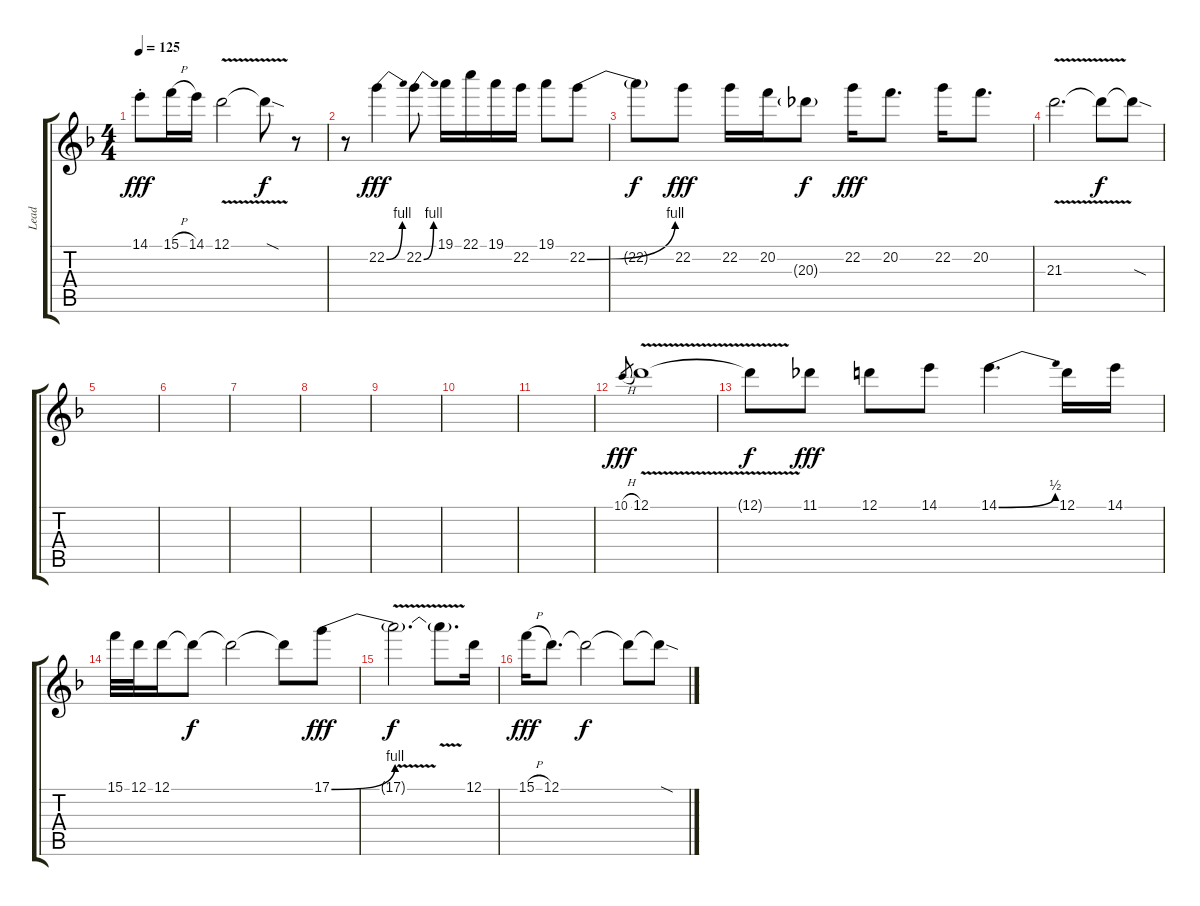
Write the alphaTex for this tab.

\track ("Lead" "Lead") {instrument overdrivenguitar}
\staff {score tabs}
\tuning (D4 A3 F3 C3 G2 C2) {hide}
\ts (4 4)
\tempo 125
\clef g2
\ks dminor
14.1{st}.8{dy fff} 15.1{h}.16 14.1.16 12.1{v}.2 12.1{sod t}.8{dy f} r.8 |
r.8 22.2{be (bend 0 0 60 4)}.4{dy fff} 22.2{be (bend 0 0 60 4)}.8 19.1.16 22.1.16 19.1.16 22.2.16 19.1.8 22.2{be (bend 0 0 60 4)}.8 |
22.2{t}.8{dy f} 22.2.8{dy fff} 22.2.16 20.2.16 20.3{g}.8{dy f} 22.2.16{dy fff} 20.2.8{d} 22.2.16 20.2.8{d} |
21.3{v}.2{d} 21.3{t}.8{dy f} 21.3{sod t}.8 |
|
|
|
|
|
|
|
10.1{h}.8{gr dy fff} 12.1{v}.1 |
12.1{t}.8{dy f} 11.1.8{dy fff} 12.1.8 14.1.8 14.1{be (bend 0 0 60 2)}.4{d} 12.1.16 14.1.16 |
15.1.32 12.1.32 12.1.16 12.1{t}.8{dy f} 12.1{t}.2 12.1{t}.8 17.1{be (bend 0 0 60 4)}.8{dy fff} |
17.1{v t}.2{d dy f} 17.1{t}.8{d} 12.1.16 |
15.1{h}.16{dy fff} 12.1.8{d} 12.1{t}.2{dy f} 12.1{t}.8 12.1{sod t}.8
